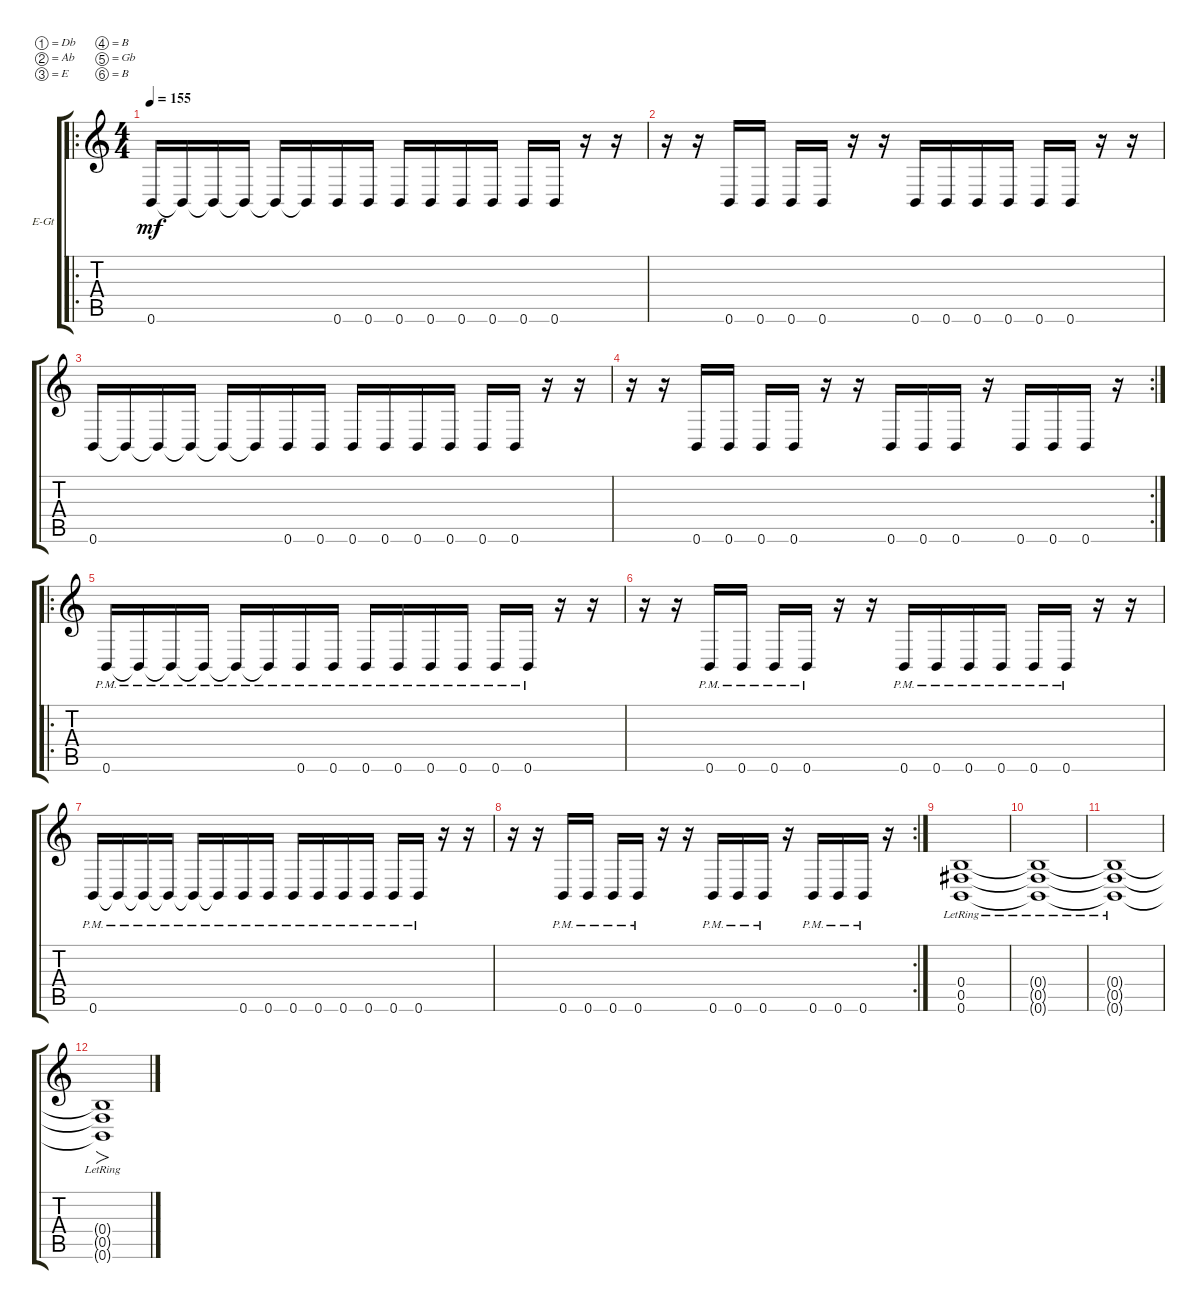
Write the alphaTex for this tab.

\bracketExtendMode groupsimilarinstruments
\firstSystemTrackNameOrientation horizontal
\otherSystemsTrackNameOrientation horizontal
\track ("Rhythm" "E-Gt") {instrument distortionguitar}
\staff {score tabs}
\tuning (Db4 Ab3 E3 B2 Gb2 B1)
\ro
\ts (4 4)
\tempo 155
\clef g2
\ks c
0.6.16{dy mf} 0.6{t}.16 0.6{t}.16 0.6{t}.16 0.6{t}.16 0.6{t}.16 0.6.16 0.6.16 0.6.16 0.6.16 0.6.16 0.6.16 0.6.16 0.6.16 r.16 r.16 |
r.16 r.16 0.6.16 0.6.16 0.6.16 0.6.16 r.16 r.16 0.6.16 0.6.16 0.6.16 0.6.16 0.6.16 0.6.16 r.16 r.16 |
0.6.16 0.6{t}.16 0.6{t}.16 0.6{t}.16 0.6{t}.16 0.6{t}.16 0.6.16 0.6.16 0.6.16 0.6.16 0.6.16 0.6.16 0.6.16 0.6.16 r.16 r.16 |
\rc 2
r.16 r.16 0.6.16 0.6.16 0.6.16 0.6.16 r.16 r.16 0.6.16 0.6.16 0.6.16 r.16 0.6.16 0.6.16 0.6.16 r.16 |
\ro
0.6{pm}.16 0.6{pm t}.16 0.6{pm t}.16 0.6{pm t}.16 0.6{pm t}.16 0.6{pm t}.16 0.6{pm}.16 0.6{pm}.16 0.6{pm}.16 0.6{pm}.16 0.6{pm}.16 0.6{pm}.16 0.6{pm}.16 0.6{pm}.16 r.16 r.16 |
r.16 r.16 0.6{pm}.16 0.6{pm}.16 0.6{pm}.16 0.6{pm}.16 r.16 r.16 0.6{pm}.16 0.6{pm}.16 0.6{pm}.16 0.6{pm}.16 0.6{pm}.16 0.6{pm}.16 r.16 r.16 |
0.6{pm}.16 0.6{pm t}.16 0.6{pm t}.16 0.6{pm t}.16 0.6{pm t}.16 0.6{pm t}.16 0.6{pm}.16 0.6{pm}.16 0.6{pm}.16 0.6{pm}.16 0.6{pm}.16 0.6{pm}.16 0.6{pm}.16 0.6{pm}.16 r.16 r.16 |
\rc 2
r.16 r.16 0.6{pm}.16 0.6{pm}.16 0.6{pm}.16 0.6{pm}.16 r.16 r.16 0.6{pm}.16 0.6{pm}.16 0.6{pm}.16 r.16 0.6{pm}.16 0.6{pm}.16 0.6{pm}.16 r.16 |
(0.6{lr} 0.5{lr} 0.4{lr}).1 |
(0.6{lr t} 0.5{lr t} 0.4{lr t}).1 |
(0.6{lr t} 0.5{lr t} 0.4{lr t}).1 |
(0.6{lr t} 0.5{lr t} 0.4{lr t}).1{fo}
